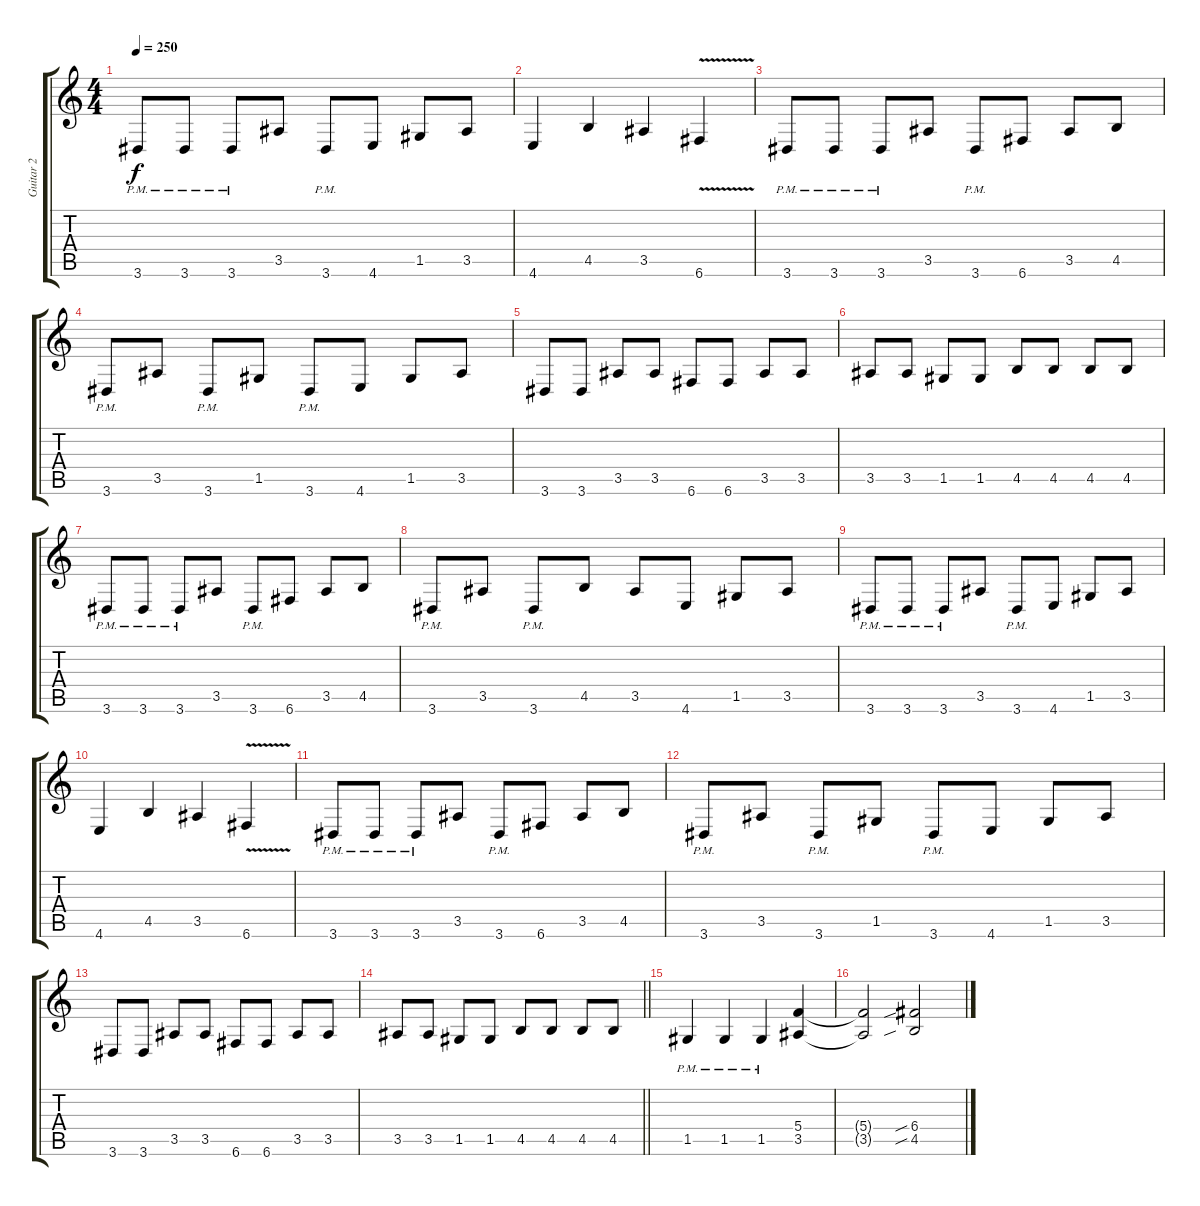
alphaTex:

\track ("Guitar 2" "Guitar 2") {instrument distortionguitar}
\staff {score tabs}
\tuning (D4 A3 F3 C3 G2 C2) {hide}
\ts (4 4)
\tempo 250
\clef g2
\ks c
3.6{pm}.8{dy f} 3.6{pm}.8 3.6{pm}.8 3.5.8 3.6{pm}.8 4.6.8 1.5.8 3.5.8 |
4.6.4 4.5.4 3.5.4 6.6{v}.4 |
3.6{pm}.8 3.6{pm}.8 3.6{pm}.8 3.5.8 3.6{pm}.8 6.6.8 3.5.8 4.5.8 |
3.6{pm}.8 3.5.8 3.6{pm}.8 1.5.8 3.6{pm}.8 4.6.8 1.5.8 3.5.8 |
3.6.8 3.6.8 3.5.8 3.5.8 6.6.8 6.6.8 3.5.8 3.5.8 |
3.5.8 3.5.8 1.5.8 1.5.8 4.5.8 4.5.8 4.5.8 4.5.8 |
3.6{pm}.8 3.6{pm}.8 3.6{pm}.8 3.5.8 3.6{pm}.8 6.6.8 3.5.8 4.5.8 |
3.6{pm}.8 3.5.8 3.6{pm}.8 4.5.8 3.5.8 4.6.8 1.5.8 3.5.8 |
3.6{pm}.8 3.6{pm}.8 3.6{pm}.8 3.5.8 3.6{pm}.8 4.6.8 1.5.8 3.5.8 |
4.6.4 4.5.4 3.5.4 6.6{v}.4 |
3.6{pm}.8 3.6{pm}.8 3.6{pm}.8 3.5.8 3.6{pm}.8 6.6.8 3.5.8 4.5.8 |
3.6{pm}.8 3.5.8 3.6{pm}.8 1.5.8 3.6{pm}.8 4.6.8 1.5.8 3.5.8 |
3.6.8 3.6.8 3.5.8 3.5.8 6.6.8 6.6.8 3.5.8 3.5.8 |
\barLineRight lightlight
3.5.8 3.5.8 1.5.8 1.5.8 4.5.8 4.5.8 4.5.8 4.5.8 |
1.5{pm}.4 1.5{pm}.4 1.5{pm}.4 (5.4 3.5).4 |
(5.4{t} 3.5{t}).2 (6.4{sib} 4.5{sib}).2
